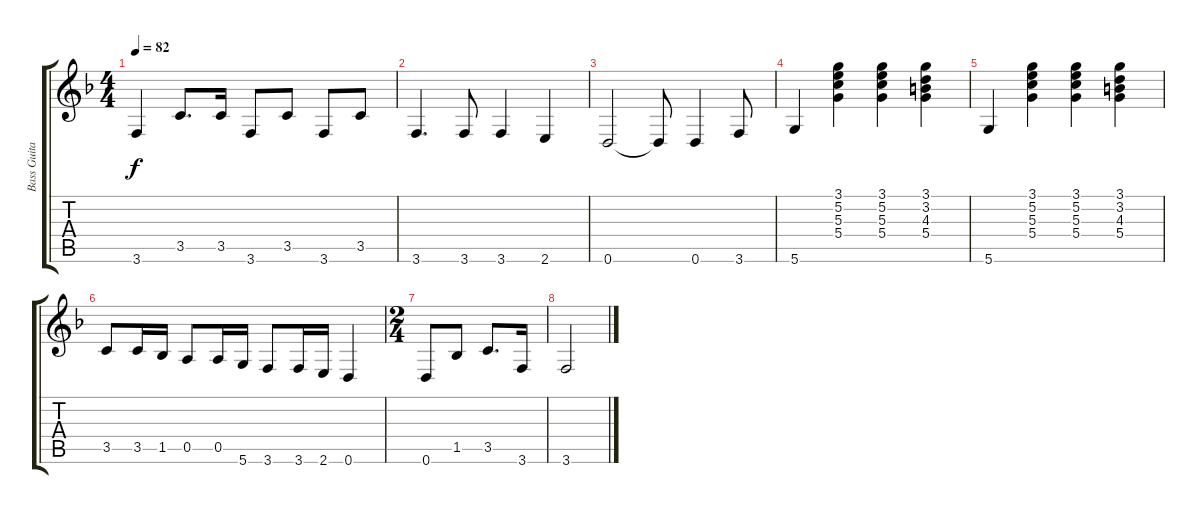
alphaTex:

\track ("Bass Guitar" "Bass Guita") {instrument electricguitarmuted}
\staff {score tabs}
\tuning (E4 B3 G3 D3 A2 D2) {hide}
\ts (4 4)
\tempo 82
\clef g2
\ks f
3.6.4{dy f} 3.5.8{d} 3.5.16 3.6.8 3.5.8 3.6.8 3.5.8 |
3.6.4{d} 3.6.8 3.6.4 2.6.4 |
0.6.2 0.6{t}.8 0.6.4 3.6.8 |
5.6.4 (3.1 5.2 5.3 5.4).4{volume 10} (3.1 5.2 5.3 5.4).4 (3.1 3.2 4.3 5.4).4 |
5.6.4{volume 13} (3.1 5.2 5.3 5.4).4{volume 10} (3.1 5.2 5.3 5.4).4 (3.1 3.2 4.3 5.4).4 |
3.5.8{volume 13} 3.5.16 1.5.16 0.5.8 0.5.16 5.6.16 3.6.8 3.6.16 2.6.16 0.6.4 |
\ts (2 4)
0.6.8 1.5.8 3.5.8{d} 3.6.16 |
3.6.2
